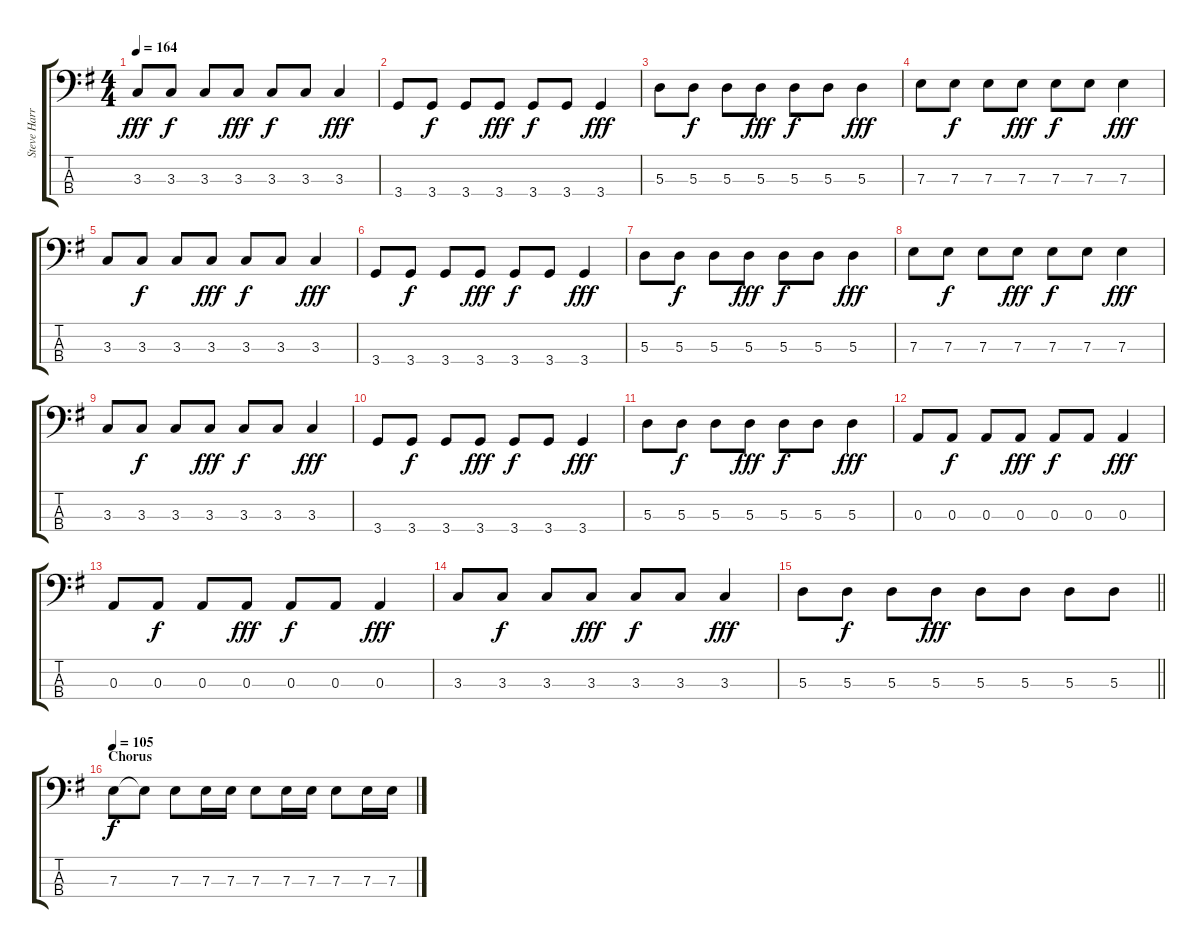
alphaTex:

\track ("Steve Harris" "Steve Harr") {instrument electricbassfinger}
\staff {score tabs}
\tuning (G2 D2 A1 E1) {hide}
\ts (4 4)
\tempo 164
\clef f4
\ks eminor
3.3.8{dy fff} 3.3.8{dy f} 3.3.8 3.3.8{dy fff} 3.3.8{dy f} 3.3.8 3.3.4{dy fff} |
3.4.8 3.4.8{dy f} 3.4.8 3.4.8{dy fff} 3.4.8{dy f} 3.4.8 3.4.4{dy fff} |
5.3.8 5.3.8{dy f} 5.3.8 5.3.8{dy fff} 5.3.8{dy f} 5.3.8 5.3.4{dy fff} |
7.3.8 7.3.8{dy f} 7.3.8 7.3.8{dy fff} 7.3.8{dy f} 7.3.8 7.3.4{dy fff} |
3.3.8 3.3.8{dy f} 3.3.8 3.3.8{dy fff} 3.3.8{dy f} 3.3.8 3.3.4{dy fff} |
3.4.8 3.4.8{dy f} 3.4.8 3.4.8{dy fff} 3.4.8{dy f} 3.4.8 3.4.4{dy fff} |
5.3.8 5.3.8{dy f} 5.3.8 5.3.8{dy fff} 5.3.8{dy f} 5.3.8 5.3.4{dy fff} |
7.3.8 7.3.8{dy f} 7.3.8 7.3.8{dy fff} 7.3.8{dy f} 7.3.8 7.3.4{dy fff} |
3.3.8 3.3.8{dy f} 3.3.8 3.3.8{dy fff} 3.3.8{dy f} 3.3.8 3.3.4{dy fff} |
3.4.8 3.4.8{dy f} 3.4.8 3.4.8{dy fff} 3.4.8{dy f} 3.4.8 3.4.4{dy fff} |
5.3.8 5.3.8{dy f} 5.3.8 5.3.8{dy fff} 5.3.8{dy f} 5.3.8 5.3.4{dy fff} |
0.3.8 0.3.8{dy f} 0.3.8 0.3.8{dy fff} 0.3.8{dy f} 0.3.8 0.3.4{dy fff} |
0.3.8 0.3.8{dy f} 0.3.8 0.3.8{dy fff} 0.3.8{dy f} 0.3.8 0.3.4{dy fff} |
3.3.8 3.3.8{dy f} 3.3.8 3.3.8{dy fff} 3.3.8{dy f} 3.3.8 3.3.4{dy fff} |
\barLineRight lightlight
5.3.8 5.3.8{dy f} 5.3.8 5.3.8{dy fff} 5.3.8 5.3.8 5.3.8 5.3.8 |
\section ("" "Chorus")
\tempo 105
7.3.8{dy f} 7.3{t}.8 7.3.8 7.3.16 7.3.16 7.3.8 7.3.16 7.3.16 7.3.8 7.3.16 7.3.16
